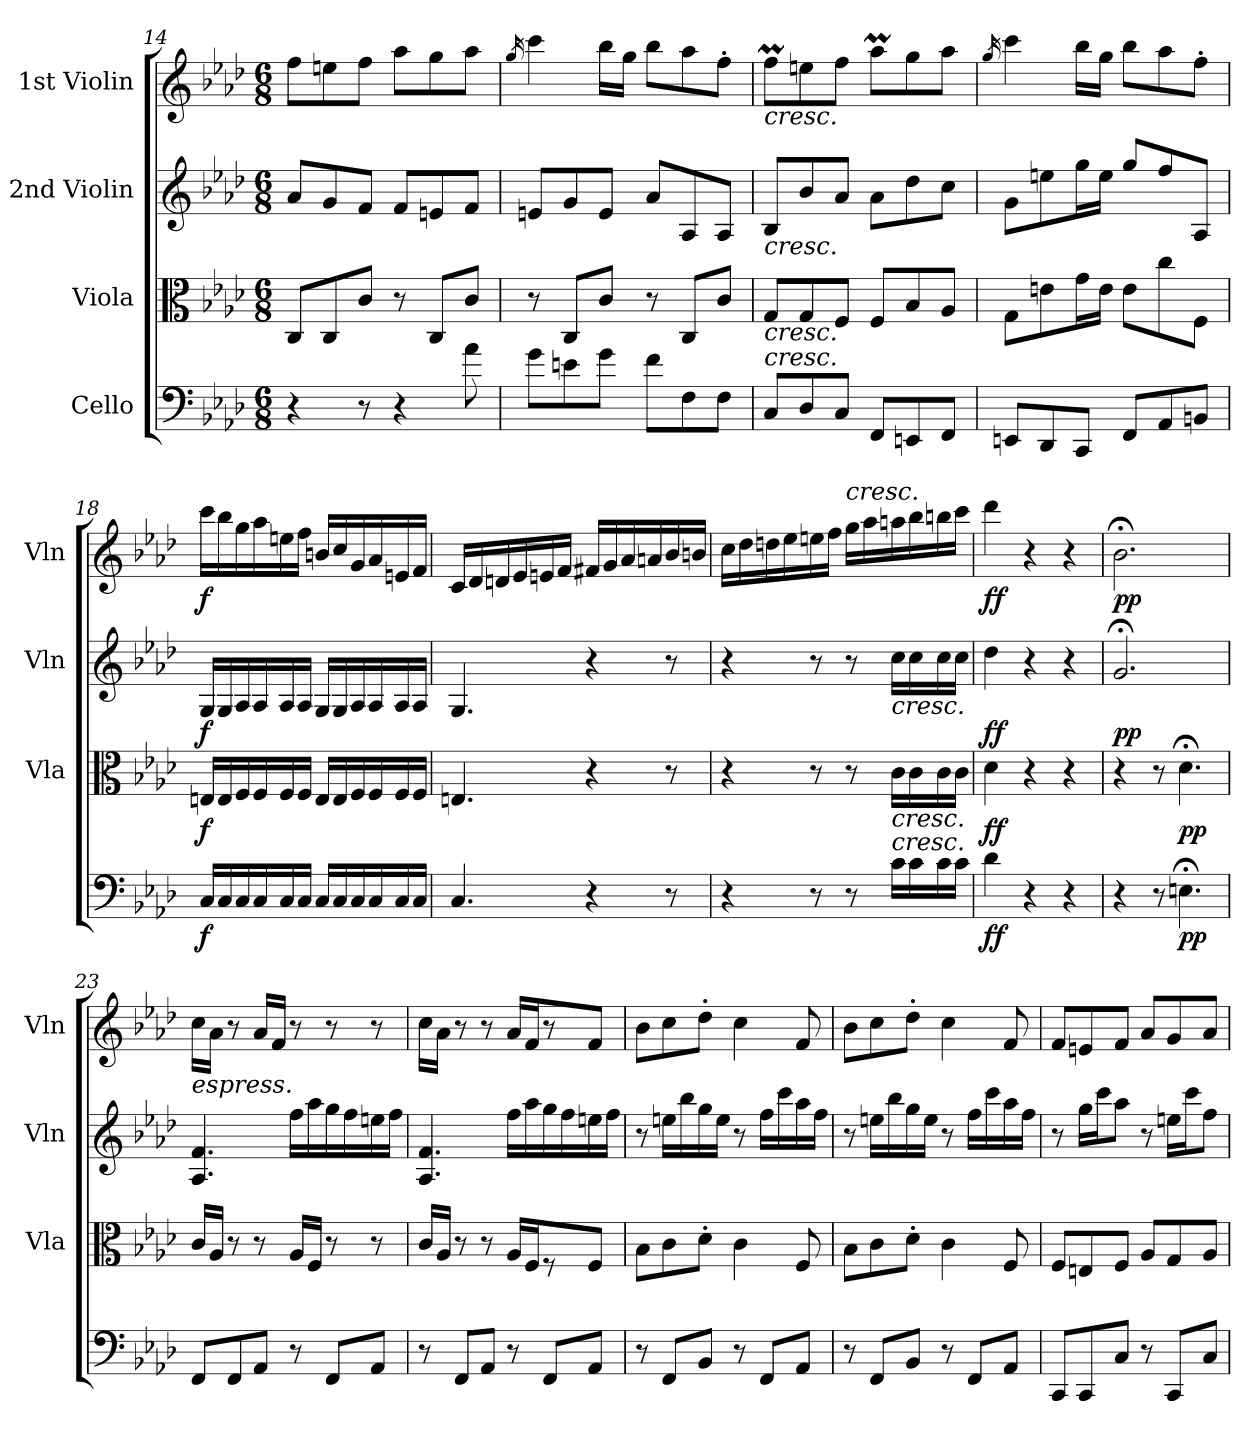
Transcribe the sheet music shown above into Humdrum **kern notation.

**kern	**dynam	**kern	**dynam	**kern	**dynam	**kern	**dynam
*part4	*part4	*part3	*part3	*part2	*part2	*part1	*part1
*staff4	*staff4	*staff3	*staff3	*staff2	*staff2	*staff1	*staff1
*I"Cello	*	*I"Viola	*	*I"2nd Violin	*	*I"1st Violin	*
*	*	*I'Vla	*	*I'Vln	*	*I'Vln	*
*clefF4	*	*clefC3	*	*clefG2	*	*clefG2	*
*k[b-e-a-d-]	*	*k[b-e-a-d-]	*	*k[b-e-a-d-]	*	*k[b-e-a-d-]	*
*M6/8	*	*M6/8	*	*M6/8	*	*M6/8	*
=14	=14	=14	=14	=14	=14	=14	=14
4r	.	8C/L	.	8a-/L	.	8ff\L	.
.	.	8C/	.	8g/	.	8een\	.
8r	.	8c/J	.	8f/J	.	8ff\J	.
4r	.	8r	.	8f/L	.	8aa-\L	.
.	.	8C/L	.	8en/	.	8gg\	.
8a-\	.	8c/J	.	8f/J	.	8aa-\J	.
=15	=15	=15	=15	=15	=15	=15	=15
.	.	.	.	.	.	16qgg/	.
8g\L	.	8r	.	8en/L	.	4ccc\	.
8en\	.	8C/L	.	8g/	.	.	.
8g\J	.	8c/J	.	8e/J	.	16bb-\LL	.
.	.	.	.	.	.	16gg\JJ	.
8f\L	.	8r	.	8a-/L	.	8bb-\L	.
8F\	.	8C/L	.	8A-/	.	8aa-\	.
8F\J	.	8c/J	.	8A-/J	.	8ff'\J	.
=16	=16	=16	=16	=16	=16	=16	=16
!	!	!	!	!	!	!LO:TX:b:i:t=cresc.	!
!	!	!	!	!LO:TX:b:i:t=cresc.	!	!	!
!	!	!LO:TX:b:i:t=cresc.	!	!	!	!	!
!LO:TX:a:i:t=cresc.	!	!	!	!	!	!	!
8C/L	.	8G/L	.	8B-/L	.	8ffM\L	.
8D-/	.	8G/	.	8b-/	.	8een\	.
8C/J	.	8F/J	.	8a-/J	.	8ff\J	.
8FF/L	.	8F/L	.	8a-\L	.	8aa-M\L	.
8EEn/	.	8B-/	.	8dd-\	.	8gg\	.
8FF/J	.	8A-/J	.	8cc\J	.	8aa-\J	.
=17	=17	=17	=17	=17	=17	=17	=17
.	.	.	.	.	.	16qgg/	.
8EEn/L	.	8G\L	.	8g\L	.	4ccc\	.
8DD-/	.	8en\	.	8een\	.	.	.
8CC/J	.	16g\L	.	16gg\L	.	16bb-\LL	.
.	.	16e\JJ	.	16ee\JJ	.	16gg\JJ	.
8FF/L	.	8e\L	.	8gg/L	.	8bb-\L	.
8AA-/	.	8cc\	.	8ff/	.	8aa-\	.
8BBn/J	.	8F\J	.	8A-/J	.	8ff'\J	.
=18	=18	=18	=18	=18	=18	=18	=18
!	!LO:DY:b	!	!LO:DY:b	!	!LO:DY:b	!	!LO:DY:b
16C/LL	f	16En/LL	f	16G/LL	f	16ccc\LL	f
16C/	.	16E/	.	16G/	.	16bb-\	.
16C/	.	16F/	.	16A-/	.	16gg\	.
16C/	.	16F/	.	16A-/	.	16aa-\	.
16C/	.	16F/	.	16A-/	.	16een\	.
16C/JJ	.	16F/JJ	.	16A-/JJ	.	16ff\JJ	.
16C/LL	.	16E/LL	.	16G/LL	.	16bn/LL	.
16C/	.	16E/	.	16G/	.	16cc/	.
16C/	.	16F/	.	16A-/	.	16g/	.
16C/	.	16F/	.	16A-/	.	16a-/	.
16C/	.	16F/	.	16A-/	.	16en/	.
16C/JJ	.	16F/JJ	.	16A-/JJ	.	16f/JJ	.
=19	=19	=19	=19	=19	=19	=19	=19
4.C/	.	4.En/	.	4.G/	.	16c/LL	.
.	.	.	.	.	.	16d-/	.
.	.	.	.	.	.	16dn/	.
.	.	.	.	.	.	16e-/	.
.	.	.	.	.	.	16en/	.
.	.	.	.	.	.	16f/JJ	.
4r	.	4r	.	4r	.	16f#X/LL	.
.	.	.	.	.	.	16g/	.
.	.	.	.	.	.	16a-/	.
.	.	.	.	.	.	16an/	.
8r	.	8r	.	8r	.	16b-/	.
.	.	.	.	.	.	16bn/JJ	.
=20	=20	=20	=20	=20	=20	=20	=20
4r	.	4r	.	4r	.	16cc\LL	.
.	.	.	.	.	.	16dd-\	.
.	.	.	.	.	.	16ddn\	.
.	.	.	.	.	.	16ee-\	.
8r	.	8r	.	8r	.	16een\	.
.	.	.	.	.	.	16ff\JJ	.
!	!	!	!	!	!	!LO:TX:a:i:t=cresc.	!
8r	.	8r	.	8r	.	16gg\LL	.
.	.	.	.	.	.	16aa-\	.
!	!	!	!	!LO:TX:b:i:t=cresc.	!	!	!
!	!	!LO:TX:b:i:t=cresc.	!	!	!	!	!
!LO:TX:a:i:t=cresc.	!	!	!	!	!	!	!
16c\LL	.	16c\LL	.	16cc\LL	.	16aan\	.
16c\	.	16c\	.	16cc\	.	16bb-\	.
16c\	.	16c\	.	16cc\	.	16bbn\	.
16c\JJ	.	16c\JJ	.	16cc\JJ	.	16ccc\JJ	.
=21	=21	=21	=21	=21	=21	=21	=21
!	!LO:DY:b	!	!LO:DY:b	!	!LO:DY:b	!	!LO:DY:b
4d-\	ff	4d-\	ff	4dd-\	ff	4ddd-\	ff
4r	.	4r	.	4r	.	4r	.
4r	.	4r	.	4r	.	4r	.
=22	=22	=22	=22	=22	=22	=22	=22
!	!	!	!	!	!LO:DY:b	!	!LO:DY:b
4r	.	4r	.	2.g;</	pp	2.b-;<\	pp
8r	.	8r	.	.	.	.	.
!	!LO:DY:b	!	!LO:DY:b	!	!	!	!
4.En;<\	pp	4.d-;<\	pp	.	.	.	.
=23	=23	=23	=23	=23	=23	=23	=23
!	!	!	!	!	!	!LO:TX:b:i:t=espress.	!
8FF/L	.	16c/LL	.	4.A-/ 4.f/	.	16cc\LL	.
.	.	16A-/JJ	.	.	.	16a-\JJ	.
8FF/	.	8r	.	.	.	8r	.
8AA-/J	.	8r	.	.	.	16a-/LL	.
.	.	.	.	.	.	16f/JJ	.
8r	.	16A-/LL	.	16ff\LL	.	8r	.
.	.	16F/JJ	.	16aa-\	.	.	.
8FF/L	.	8r	.	16gg\	.	8r	.
.	.	.	.	16ff\	.	.	.
8AA-/J	.	8r	.	16een\	.	8r	.
.	.	.	.	16ff\JJ	.	.	.
=24	=24	=24	=24	=24	=24	=24	=24
8r	.	16c/LL	.	4.A-/ 4.f/	.	16cc\LL	.
.	.	16A-/JJ	.	.	.	16a-\JJ	.
8FF/L	.	8r	.	.	.	8r	.
8AA-/J	.	8r	.	.	.	8r	.
8r	.	16A-/LL	.	16ff\LL	.	16a-/LL	.
.	.	16F/J	.	16aa-\	.	16f/J	.
8FF/L	.	8r	.	16gg\	.	8r	.
.	.	.	.	16ff\	.	.	.
8AA-/J	.	8F/J	.	16een\	.	8f/J	.
.	.	.	.	16ff\JJ	.	.	.
=25	=25	=25	=25	=25	=25	=25	=25
8r	.	8B-\L	.	8r	.	8b-\L	.
8FF/L	.	8c\	.	16een\LL	.	8cc\	.
.	.	.	.	16bb-\	.	.	.
8BB-/J	.	8d-'\J	.	16gg\	.	8dd-'\J	.
.	.	.	.	16ee\JJ	.	.	.
8r	.	4c\	.	8r	.	4cc\	.
8FF/L	.	.	.	16ff\LL	.	.	.
.	.	.	.	16ccc\	.	.	.
8AA-/J	.	8F/	.	16aa-\	.	8f/	.
.	.	.	.	16ff\JJ	.	.	.
=26	=26	=26	=26	=26	=26	=26	=26
8r	.	8B-\L	.	8r	.	8b-\L	.
8FF/L	.	8c\	.	16een\LL	.	8cc\	.
.	.	.	.	16bb-\	.	.	.
8BB-/J	.	8d-'\J	.	16gg\	.	8dd-'\J	.
.	.	.	.	16ee\JJ	.	.	.
8r	.	4c\	.	8r	.	4cc\	.
8FF/L	.	.	.	16ff\LL	.	.	.
.	.	.	.	16ccc\	.	.	.
8AA-/J	.	8F/	.	16aa-\	.	8f/	.
.	.	.	.	16ff\JJ	.	.	.
=27	=27	=27	=27	=27	=27	=27	=27
8CC/L	.	8F/L	.	8r	.	8f/L	.
8CC/	.	8En/	.	16gg\LL	.	8en/	.
.	.	.	.	16ccc\J	.	.	.
8C/J	.	8F/J	.	8aa-\J	.	8f/J	.
8r	.	8A-/L	.	8r	.	8a-/L	.
8CC/L	.	8G/	.	16een\LL	.	8g/	.
.	.	.	.	16ccc\J	.	.	.
8C/J	.	8A-/J	.	8ff\J	.	8a-/J	.
=	=	=	=	=	=	=	=
*-	*-	*-	*-	*-	*-	*-	*-
